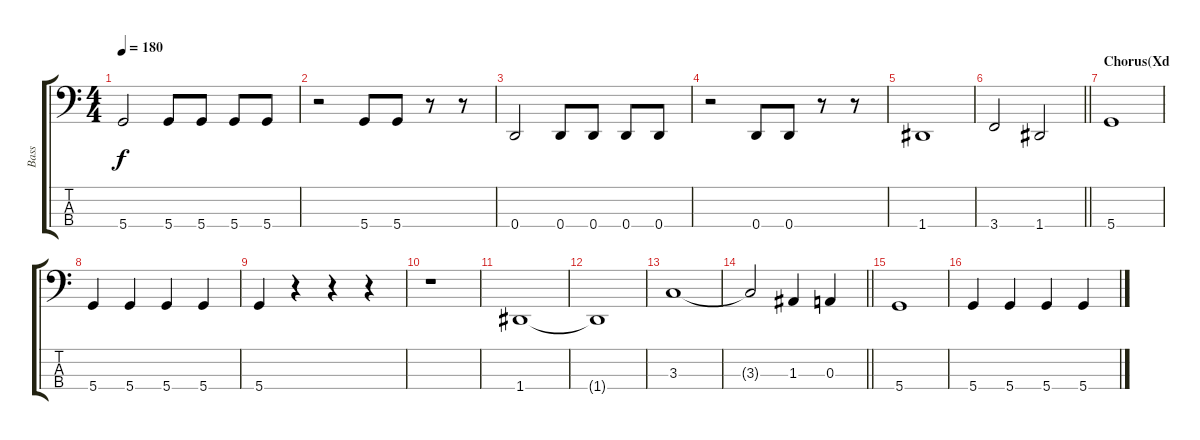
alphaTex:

\track ("Bass" "Bass") {instrument electricbassfinger}
\staff {score tabs}
\tuning (G2 D2 A1 D1) {hide}
\ts (4 4)
\tempo 180
\clef f4
\ks c
5.4.2{dy f} 5.4.8 5.4.8 5.4.8 5.4.8 |
r.2 5.4.8 5.4.8 r.8 r.8 |
0.4.2 0.4.8 0.4.8 0.4.8 0.4.8 |
r.2 0.4.8 0.4.8 r.8 r.8 |
1.4.1 |
\barLineRight lightlight
3.4.2 1.4.2 |
\section ("" "Chorus(Xd")
5.4.1 |
5.4.4 5.4.4 5.4.4 5.4.4 |
5.4.4 r.4 r.4 r.4 |
r.1 |
1.4.1 |
1.4{t}.1 |
3.3.1 |
\barLineRight lightlight
3.3{t}.2 1.3.4 0.3.4 |
5.4.1 |
5.4.4 5.4.4 5.4.4 5.4.4
